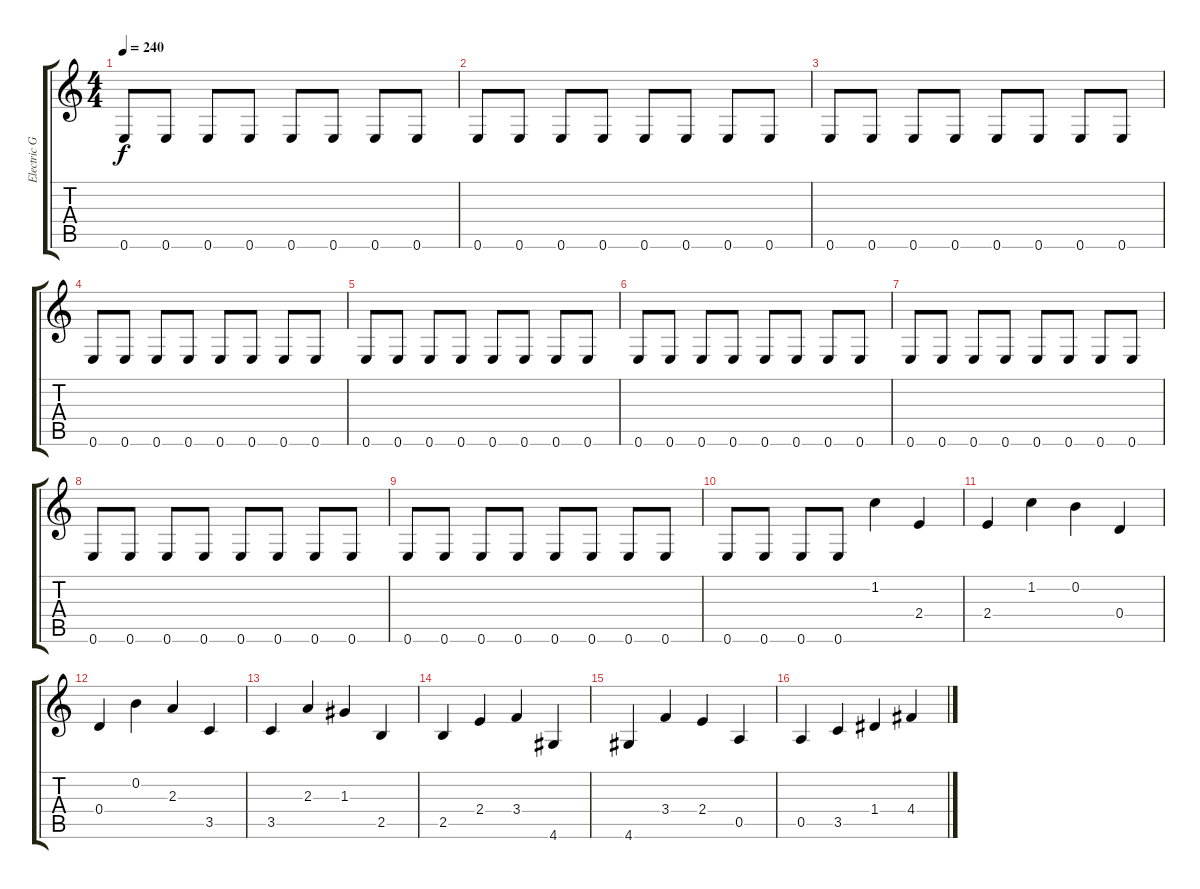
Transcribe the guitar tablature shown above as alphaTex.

\track ("Electric Guitar 3" "Electric G") {instrument overdrivenguitar}
\staff {score tabs}
\tuning (E4 B3 G3 D3 A2 E2) {hide}
\ts (4 4)
\tempo 240
\clef g2
\ks c
0.6.8{dy f} 0.6.8 0.6.8 0.6.8 0.6.8 0.6.8 0.6.8 0.6.8 |
0.6.8 0.6.8 0.6.8 0.6.8 0.6.8 0.6.8 0.6.8 0.6.8 |
0.6.8 0.6.8 0.6.8 0.6.8 0.6.8 0.6.8 0.6.8 0.6.8 |
0.6.8 0.6.8 0.6.8 0.6.8 0.6.8 0.6.8 0.6.8 0.6.8 |
0.6.8 0.6.8 0.6.8 0.6.8 0.6.8 0.6.8 0.6.8 0.6.8 |
0.6.8 0.6.8 0.6.8 0.6.8 0.6.8 0.6.8 0.6.8 0.6.8 |
0.6.8 0.6.8 0.6.8 0.6.8 0.6.8 0.6.8 0.6.8 0.6.8 |
0.6.8 0.6.8 0.6.8 0.6.8 0.6.8 0.6.8 0.6.8 0.6.8 |
0.6.8 0.6.8 0.6.8 0.6.8 0.6.8 0.6.8 0.6.8 0.6.8 |
0.6.8 0.6.8 0.6.8 0.6.8 1.2.4 2.4.4 |
2.4.4 1.2.4 0.2.4 0.4.4 |
0.4.4 0.2.4 2.3.4 3.5.4 |
3.5.4 2.3.4 1.3.4 2.5.4 |
2.5.4 2.4.4 3.4.4 4.6.4 |
4.6.4 3.4.4 2.4.4 0.5.4 |
0.5.4 3.5.4 1.4.4 4.4.4
